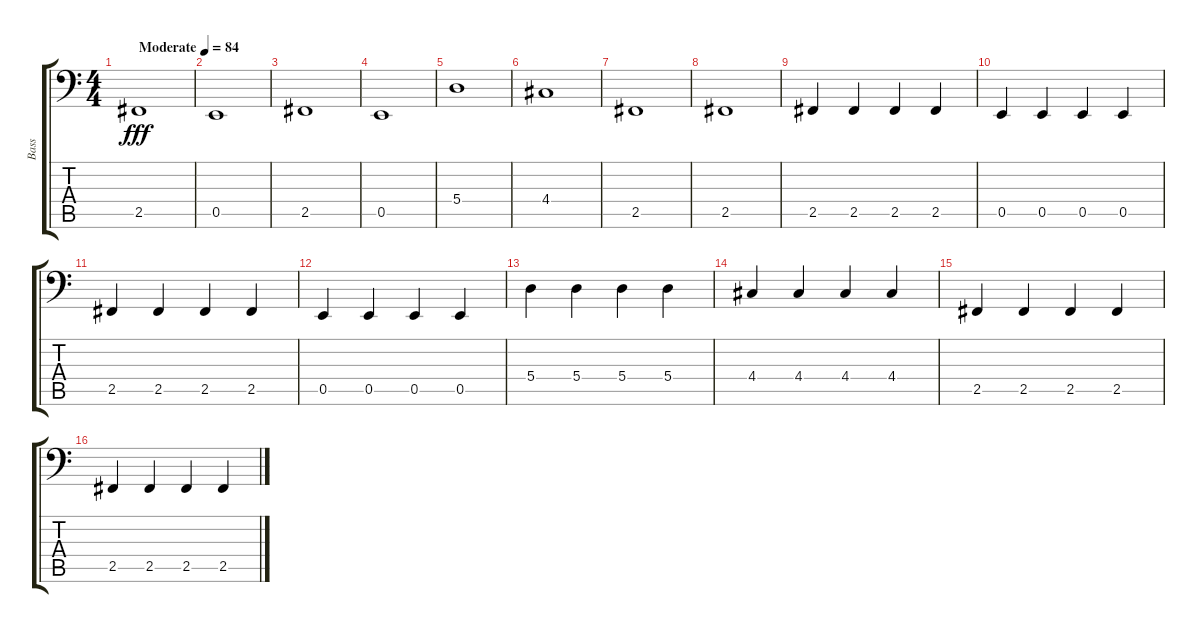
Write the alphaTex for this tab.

\track ("Bass" "Bass") {instrument electricbassfinger}
\staff {score tabs}
\tuning (C3 G2 D2 A1 E1 B0) {hide}
\ts (4 4)
\tempo (84 "Moderate")
\clef f4
\ks c
2.5.1{dy fff instrument electricbassfinger} |
0.5.1 |
2.5.1 |
0.5.1 |
5.4.1 |
4.4.1 |
2.5.1 |
2.5.1 |
2.5.4 2.5.4 2.5.4 2.5.4 |
0.5.4 0.5.4 0.5.4 0.5.4 |
2.5.4 2.5.4 2.5.4 2.5.4 |
0.5.4 0.5.4 0.5.4 0.5.4 |
5.4.4 5.4.4 5.4.4 5.4.4 |
4.4.4 4.4.4 4.4.4 4.4.4 |
2.5.4 2.5.4 2.5.4 2.5.4 |
2.5.4 2.5.4 2.5.4 2.5.4
